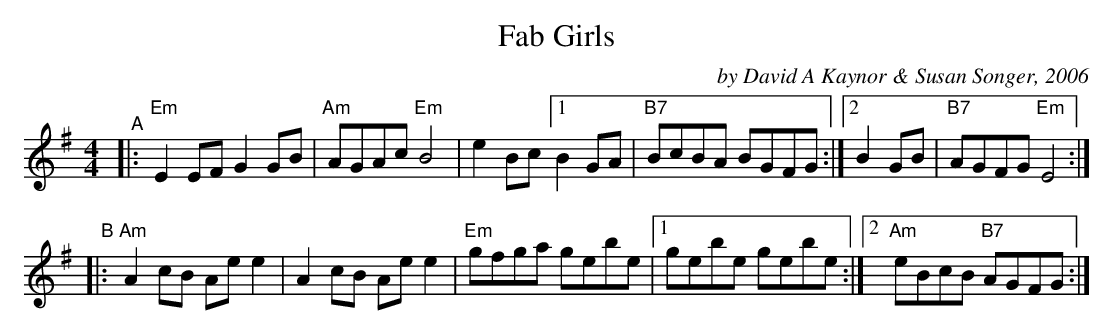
X:1
T: Fab Girls
C: by David A Kaynor & Susan Songer, 2006
M: 4/4
L: 1/8
K: Em
"^A"|:\
"Em"E2EF G2GB | "Am"AGAc "Em"B4 | e2Bc [1 B2GA | "B7"BcBA BGFG :|[2 B2GB | "B7"AGFG "Em"E4 :|
"^B"|:\
"Am"A2cB Aee2 | A2cB Aee2 | "Em"gfga gebe |[1 gebe gebe :|[2 "Am"eBcB "B7"AGFG :|
